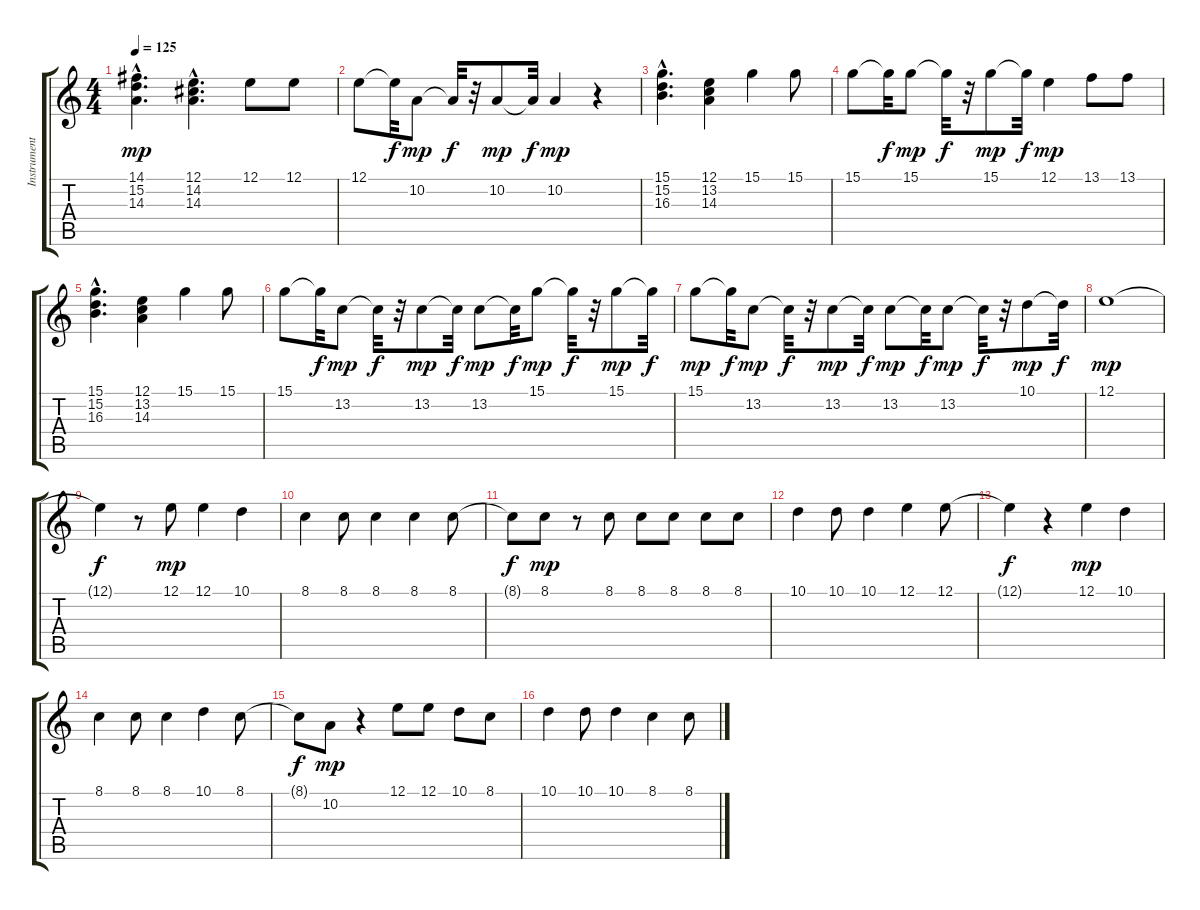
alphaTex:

\track ("Instrument7" "Instrument") {instrument violin}
\staff {score tabs}
\tuning (E4 B3 G3 D3 A2 E2) {hide}
\ts (4 4)
\tempo 125
\clef g2
\ks c
(14.1{hac} 15.2{hac} 14.3{hac}).4{d dy mp} (12.1{hac} 14.2{hac} 14.3{hac}).4{d} 12.1.8 12.1.8 |
12.1.8 12.1{t}.32{dy f} 10.2.8{dy mp} 10.2{t}.32{dy f} r.32 10.2.8{dy mp} 10.2{t}.32{dy f} 10.2.4{dy mp} r.4 |
(15.1{hac} 15.2{hac} 16.3{hac}).4{d} (12.1 13.2 14.3).4 15.1.4 15.1.8 |
15.1.8 15.1{t}.32{dy f} 15.1.8{dy mp} 15.1{t}.32{dy f} r.32 15.1.8{dy mp} 15.1{t}.32{dy f} 12.1.4{dy mp} 13.1.8 13.1.8 |
(15.1{hac} 15.2{hac} 16.3{hac}).4{d} (12.1 13.2 14.3).4 15.1.4 15.1.8 |
15.1.8 15.1{t}.32{dy f} 13.2.8{dy mp} 13.2{t}.32{dy f} r.32 13.2.8{dy mp} 13.2{t}.32{dy f} 13.2.8{dy mp} 13.2{t}.32{dy f} 15.1.8{dy mp} 15.1{t}.32{dy f} r.32 15.1.8{dy mp} 15.1{t}.32{dy f} |
15.1.8{dy mp} 15.1{t}.32{dy f} 13.2.8{dy mp} 13.2{t}.32{dy f} r.32 13.2.8{dy mp} 13.2{t}.32{dy f} 13.2.8{dy mp} 13.2{t}.32{dy f} 13.2.8{dy mp} 13.2{t}.32{dy f} r.32 10.1.8{dy mp} 10.1{t}.32{dy f} |
12.1.1{dy mp} |
12.1{t}.4{dy f} r.8 12.1.8{dy mp} 12.1.4 10.1.4 |
8.1.4 8.1.8 8.1.4 8.1.4 8.1.8 |
8.1{t}.8{dy f} 8.1.8{dy mp} r.8 8.1.8 8.1.8 8.1.8 8.1.8 8.1.8 |
10.1.4 10.1.8 10.1.4 12.1.4 12.1.8 |
12.1{t}.4{dy f} r.4 12.1.4{dy mp} 10.1.4 |
8.1.4 8.1.8 8.1.4 10.1.4 8.1.8 |
8.1{t}.8{dy f} 10.2.8{dy mp} r.4 12.1.8 12.1.8 10.1.8 8.1.8 |
10.1.4 10.1.8 10.1.4 8.1.4 8.1.8
